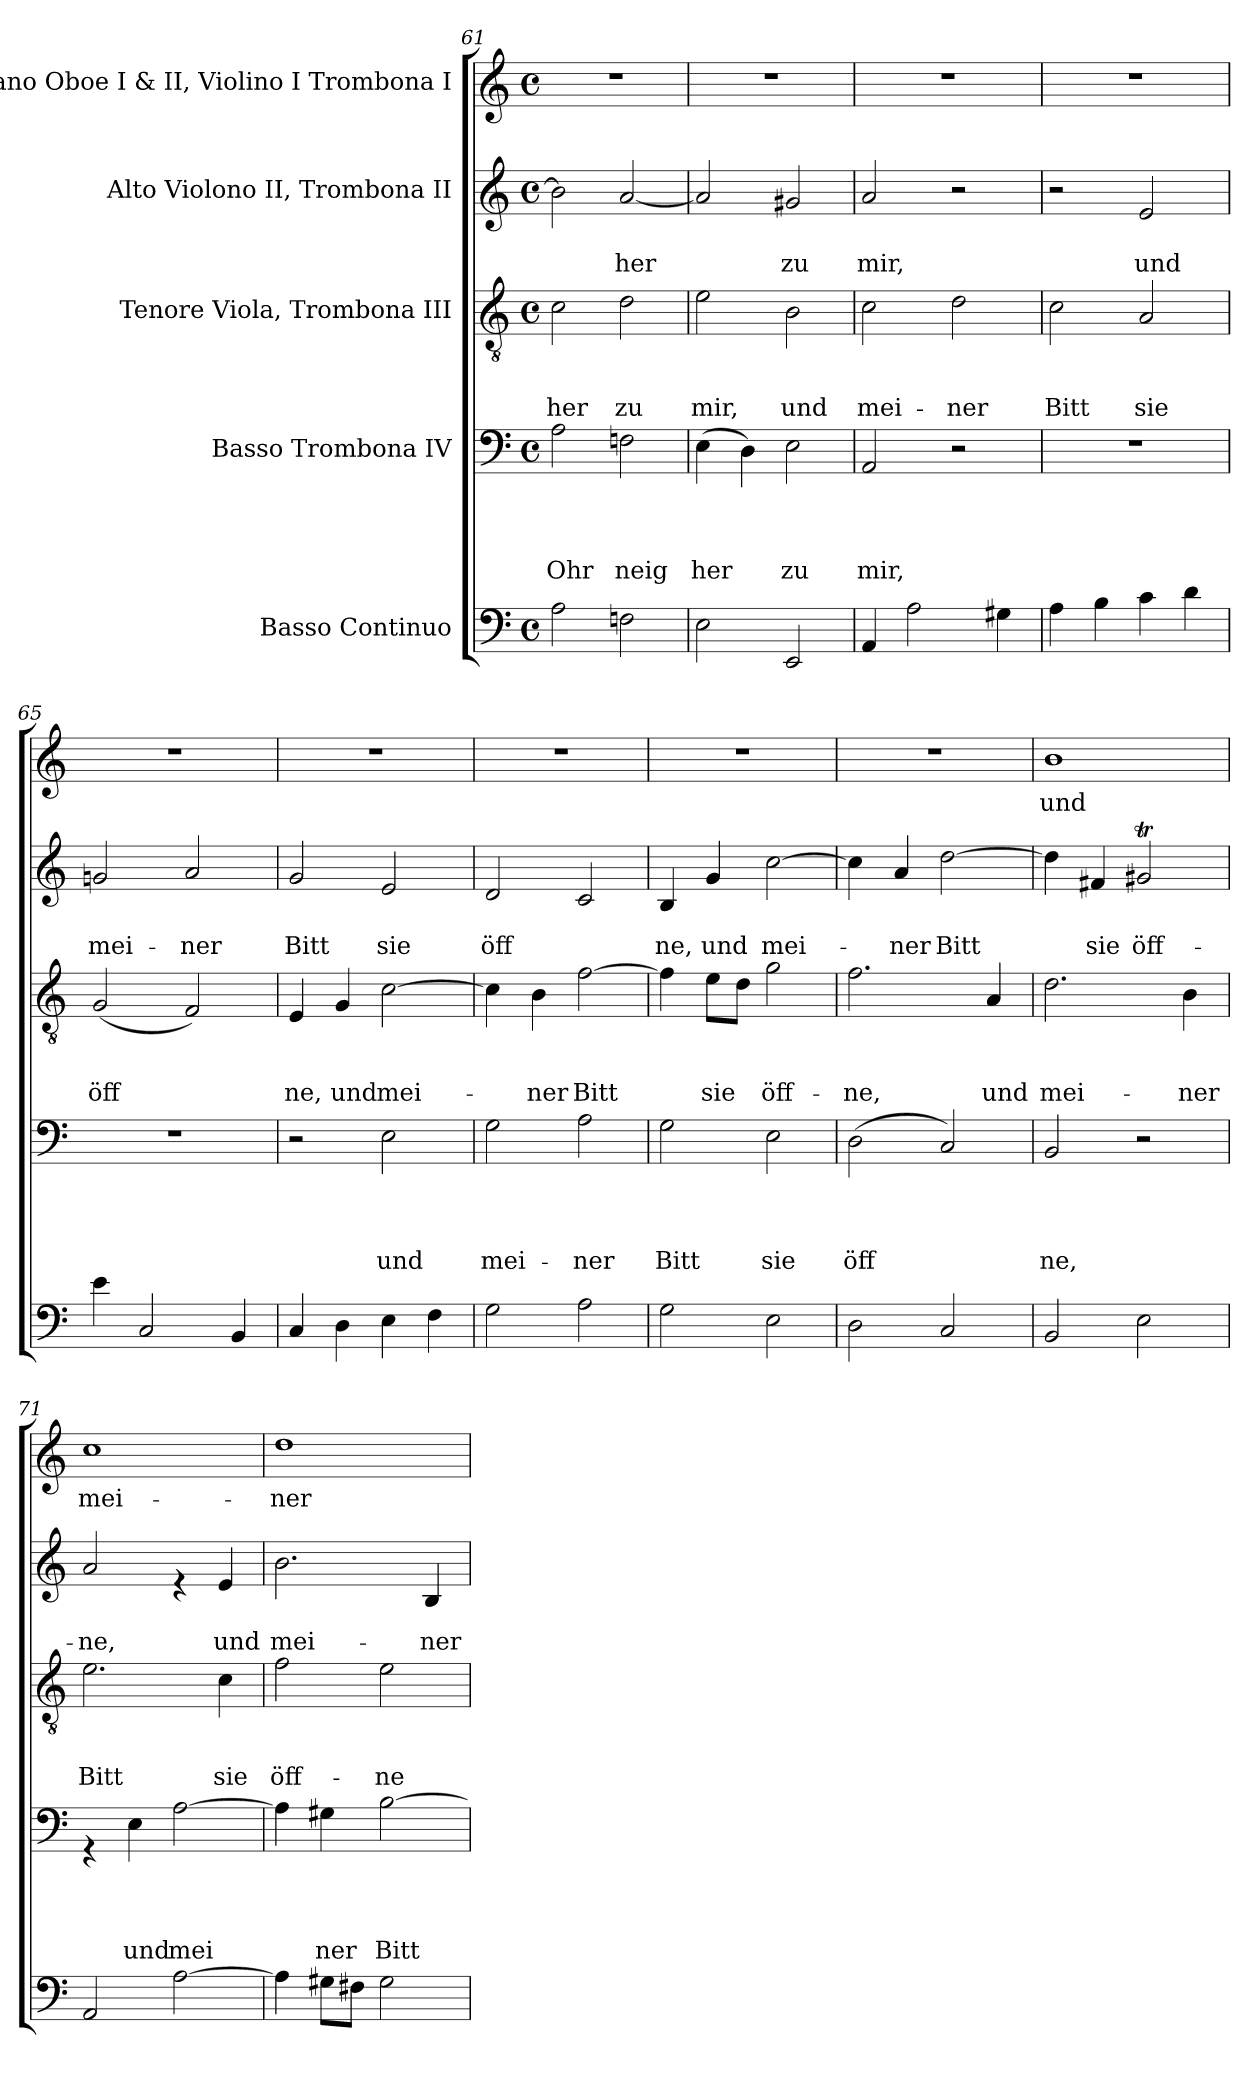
**kern	**kern	**text	**text	**text	**text	**kern	**text	**text	**text	**kern	**text	**text	**kern	**text
*part5	*part4	*part4	*part4	*part4	*part4	*part3	*part3	*part3	*part3	*part2	*part2	*part2	*part1	*part1
*staff5	*staff4	*staff4	*staff4	*staff4	*staff4	*staff3	*staff3	*staff3	*staff3	*staff2	*staff2	*staff2	*staff1	*staff1
*I"Basso Continuo	*I"Basso Trombona IV	*	*	*	*	*I"Tenore Viola, Trombona III	*	*	*	*I"Alto Violono II, Trombona II	*	*	*I"Soprano Oboe I & II, Violino I Trombona I	*
*clefF4	*clefF4	*	*	*	*	*clefGv2	*	*	*	*clefG2	*	*	*clefG2	*
*k[]	*k[]	*	*	*	*	*k[]	*	*	*	*k[]	*	*	*k[]	*
*C:	*C:	*	*	*	*	*C:	*	*	*	*C:	*	*	*C:	*
*M4/4	*M4/4	*	*	*	*	*M4/4	*	*	*	*M4/4	*	*	*M4/4	*
*met(c)	*met(c)	*	*	*	*	*met(c)	*	*	*	*met(c)	*	*	*met(c)	*
=61	=61	=61	=61	=61	=61	=61	=61	=61	=61	=61	=61	=61	=61	=61
!	!	!	!	!	!LO:LY:b	!	!	!	!LO:LY:b	!	!	!	!	!
2A\	2A\	.	.	.	Ohr	2c\	.	.	her	2b\]	.	.	1r	.
!	!	!	!	!	!LO:LY:b	!	!	!	!LO:LY:b	!	!	!LO:LY:b	!	!
2Fni\	2Fni\	.	.	.	neig	2d\	.	.	zu	[<2a/	.	her	.	.
!!LO:LB:g=z
=62	=62	=62	=62	=62	=62	=62	=62	=62	=62	=62	=62	=62	=62	=62
!	!	!	!	!	!LO:LY:b	!	!	!	!LO:LY:b	!	!	!	!	!
2E\	(>4E\	.	.	.	her	2e\	.	.	mir,	2a/]	.	.	1r	.
.	4D\)	.	.	.	.	.	.	.	.	.	.	.	.	.
!	!	!	!	!	!LO:LY:b	!	!	!	!LO:LY:b	!	!	!LO:LY:b	!	!
2EE/	2E\	.	.	.	zu	2B\	.	.	und	2g#X/	.	zu	.	.
!!LO:LB:g=z
=63	=63	=63	=63	=63	=63	=63	=63	=63	=63	=63	=63	=63	=63	=63
!	!	!	!	!	!LO:LY:b	!	!	!	!LO:LY:b	!	!	!LO:LY:b	!	!
4AA/	2AA/	.	.	.	mir,	2c\	.	.	mei-	2a/	.	mir,	1r	.
2A\	.	.	.	.	.	.	.	.	.	.	.	.	.	.
!	!	!	!	!	!	!	!	!	!LO:LY:b	!	!	!	!	!
.	2r	.	.	.	.	2d\	.	.	-ner	2r	.	.	.	.
4G#X\	.	.	.	.	.	.	.	.	.	.	.	.	.	.
=64	=64	=64	=64	=64	=64	=64	=64	=64	=64	=64	=64	=64	=64	=64
!	!	!	!	!	!	!	!	!	!LO:LY:b	!	!	!	!	!
4A\	1r	.	.	.	.	2c\	.	.	Bitt	2r	.	.	1r	.
4B\	.	.	.	.	.	.	.	.	.	.	.	.	.	.
!	!	!	!	!	!	!	!	!	!LO:LY:b	!	!	!LO:LY:b	!	!
4c\	.	.	.	.	.	2A/	.	.	sie	2e/	.	und	.	.
4d\	.	.	.	.	.	.	.	.	.	.	.	.	.	.
=65	=65	=65	=65	=65	=65	=65	=65	=65	=65	=65	=65	=65	=65	=65
!	!	!	!	!	!	!	!	!	!LO:LY:b	!	!	!LO:LY:b	!	!
4e\	1r	.	.	.	.	(<2G/	.	.	öff	2gni/	.	mei-	1r	.
2C/	.	.	.	.	.	.	.	.	.	.	.	.	.	.
!	!	!	!	!	!	!	!	!	!	!	!	!LO:LY:b	!	!
.	.	.	.	.	.	2F/)	.	.	.	2a/	.	-ner	.	.
4BB/	.	.	.	.	.	.	.	.	.	.	.	.	.	.
=66	=66	=66	=66	=66	=66	=66	=66	=66	=66	=66	=66	=66	=66	=66
!	!	!	!	!	!	!	!	!	!LO:LY:b	!	!	!LO:LY:b	!	!
4C/	2r	.	.	.	.	4E/	.	.	ne,	2g/	.	Bitt	1r	.
!	!	!	!	!	!	!	!	!	!LO:LY:b	!	!	!	!	!
4D\	.	.	.	.	.	4G/	.	.	und	.	.	.	.	.
!	!	!	!	!	!LO:LY:b	!	!	!	!LO:LY:b	!	!	!LO:LY:b	!	!
4E\	2E\	.	.	.	und	[>2c\	.	.	mei-	2e/	.	sie	.	.
4F\	.	.	.	.	.	.	.	.	.	.	.	.	.	.
=67	=67	=67	=67	=67	=67	=67	=67	=67	=67	=67	=67	=67	=67	=67
!	!	!	!	!	!LO:LY:b	!	!	!	!	!	!	!LO:LY:b	!	!
2G\	2G\	.	.	.	mei-	4c\]	.	.	.	2d/	.	öff	1r	.
!	!	!	!	!	!	!	!	!	!LO:LY:b	!	!	!	!	!
.	.	.	.	.	.	4B\	.	.	-ner	.	.	.	.	.
!	!	!	!	!	!LO:LY:b	!	!	!	!LO:LY:b	!	!	!	!	!
2A\	2A\	.	.	.	-ner	[>2f\	.	.	Bitt	2c/	.	.	.	.
=68	=68	=68	=68	=68	=68	=68	=68	=68	=68	=68	=68	=68	=68	=68
!	!	!	!	!	!LO:LY:b	!	!	!	!	!	!	!LO:LY:b	!	!
2G\	2G\	.	.	.	Bitt	4f\]	.	.	.	4B/	.	ne,	1r	.
!	!	!	!	!	!	!	!	!	!LO:LY:b	!	!	!LO:LY:b	!	!
.	.	.	.	.	.	8e\L	.	.	sie	4g/	.	und	.	.
.	.	.	.	.	.	8d\J	.	.	.	.	.	.	.	.
!	!	!	!	!	!LO:LY:b	!	!	!	!LO:LY:b	!	!	!LO:LY:b	!	!
2E\	2E\	.	.	.	sie	2g\	.	.	öff-	[>2cc\	.	mei-	.	.
=69	=69	=69	=69	=69	=69	=69	=69	=69	=69	=69	=69	=69	=69	=69
!	!	!	!	!	!LO:LY:b	!	!	!	!LO:LY:b	!	!	!	!	!
2D\	(>2D\	.	.	.	öff	2.f\	.	.	-ne,	4cc\]	.	.	1r	.
!	!	!	!	!	!	!	!	!	!	!	!	!LO:LY:b	!	!
.	.	.	.	.	.	.	.	.	.	4a/	.	-ner	.	.
!	!	!	!	!	!	!	!	!	!	!	!	!LO:LY:b	!	!
2C/	2C/)	.	.	.	.	.	.	.	.	[>2dd\	.	Bitt	.	.
!	!	!	!	!	!	!	!	!	!LO:LY:b	!	!	!	!	!
.	.	.	.	.	.	4A/	.	.	und	.	.	.	.	.
!!LO:LB:g=z
=70	=70	=70	=70	=70	=70	=70	=70	=70	=70	=70	=70	=70	=70	=70
!	!	!	!	!	!LO:LY:b	!	!	!	!LO:LY:b	!	!	!	!	!LO:LY:b
2BB/	2BB/	.	.	.	ne,	2.d\	.	.	mei-	4dd\]	.	.	1b	und
!	!	!	!	!	!	!	!	!	!	!	!	!LO:LY:b	!	!
.	.	.	.	.	.	.	.	.	.	4f#X/	.	sie	.	.
!	!	!	!	!	!	!	!	!	!	!	!	!LO:LY:b	!	!
2E\	2r	.	.	.	.	.	.	.	.	2g#Xt/	.	öff-	.	.
!	!	!	!	!	!	!	!	!	!LO:LY:b	!	!	!	!	!
.	.	.	.	.	.	4B\	.	.	-ner	.	.	.	.	.
=71	=71	=71	=71	=71	=71	=71	=71	=71	=71	=71	=71	=71	=71	=71
!	!	!	!	!	!	!	!	!	!LO:LY:b	!	!	!LO:LY:b	!	!LO:LY:b
2AA/	4rGG	.	.	.	.	2.e\	.	.	Bitt	2a/	.	-ne,	1cc	mei-
!	!	!	!	!	!LO:LY:b	!	!	!	!	!	!	!	!	!
.	4E\	.	.	.	und	.	.	.	.	.	.	.	.	.
!	!	!	!	!	!LO:LY:b	!	!	!	!	!	!	!	!	!
[>2A\	[>2A\	.	.	.	mei	.	.	.	.	4re	.	.	.	.
!	!	!	!	!	!	!	!	!	!LO:LY:b	!	!	!LO:LY:b	!	!
.	.	.	.	.	.	4c\	.	.	sie	4e/	.	und	.	.
=72	=72	=72	=72	=72	=72	=72	=72	=72	=72	=72	=72	=72	=72	=72
!	!	!	!	!	!	!	!	!	!LO:LY:b	!	!	!LO:LY:b	!	!LO:LY:b
4A\]	4A\]	.	.	.	.	2f\	.	.	öff-	2.b\	.	mei-	1dd	-ner
!	!	!	!	!	!LO:LY:b	!	!	!	!	!	!	!	!	!
8G#X\L	4G#X\	.	.	.	ner	.	.	.	.	.	.	.	.	.
8F#X\J	.	.	.	.	.	.	.	.	.	.	.	.	.	.
!	!	!	!	!	!LO:LY:b	!	!	!	!LO:LY:b	!	!	!	!	!
2G#\	[>2B\	.	.	.	Bitt	2e\	.	.	-ne	.	.	.	.	.
!	!	!	!	!	!	!	!	!	!	!	!	!LO:LY:b	!	!
.	.	.	.	.	.	.	.	.	.	4B/	.	-ner	.	.
=	=	=	=	=	=	=	=	=	=	=	=	=	=	=
*-	*-	*-	*-	*-	*-	*-	*-	*-	*-	*-	*-	*-	*-	*-
